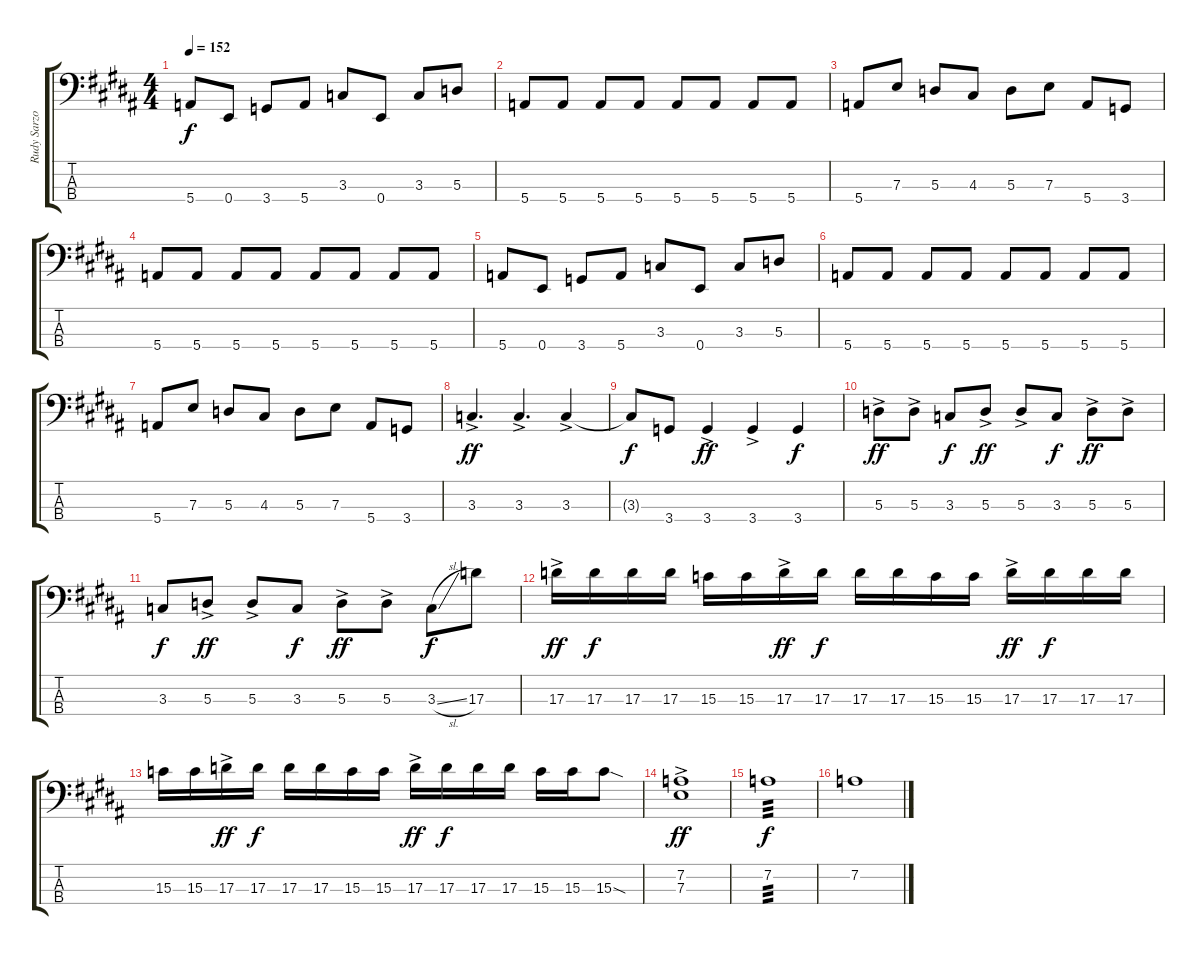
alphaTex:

\track ("Rudy Sarzo" "Rudy Sarzo") {instrument electricbasspick}
\staff {score tabs}
\tuning (G2 D2 A1 E1) {hide}
\ts (4 4)
\tempo 152
\clef f4
\ks g#minor
5.4.8{dy f} 0.4.8 3.4.8 5.4.8 3.3.8 0.4.8 3.3.8 5.3.8 |
5.4.8 5.4.8 5.4.8 5.4.8 5.4.8 5.4.8 5.4.8 5.4.8 |
5.4.8 7.3.8 5.3.8 4.3.8 5.3.8 7.3.8 5.4.8 3.4.8 |
\ks b
5.4.8 5.4.8 5.4.8 5.4.8 5.4.8 5.4.8 5.4.8 5.4.8 |
\ks g#minor
5.4.8 0.4.8 3.4.8 5.4.8 3.3.8 0.4.8 3.3.8 5.3.8 |
5.4.8 5.4.8 5.4.8 5.4.8 5.4.8 5.4.8 5.4.8 5.4.8 |
5.4.8 7.3.8 5.3.8 4.3.8 5.3.8 7.3.8 5.4.8 3.4.8 |
\ks b
3.3{ac}.4{d dy ff} 3.3{ac}.4{d} 3.3{ac}.4 |
\ks g#minor
3.3{t}.8{dy f} 3.4.8 3.4{ac}.4{dy ff} 3.4{ac}.4 3.4.4{dy f} |
5.3{ac}.8{dy ff} 5.3{ac}.8 3.3.8{dy f} 5.3{ac}.8{dy ff} 5.3{ac}.8 3.3.8{dy f} 5.3{ac}.8{dy ff} 5.3{ac}.8 |
3.3.8{dy f} 5.3{ac}.8{dy ff} 5.3{ac}.8 3.3.8{dy f} 5.3{ac}.8{dy ff} 5.3{ac}.8 3.3{sl}.8{dy f} 17.3.8 |
\ks b
17.3{ac}.16{dy ff} 17.3.16{dy f} 17.3.16 17.3.16 15.3.16 15.3.16 17.3{ac}.16{dy ff} 17.3.16{dy f} 17.3.16 17.3.16 15.3.16 15.3.16 17.3{ac}.16{dy ff} 17.3.16{dy f} 17.3.16 17.3.16 |
\ks g#minor
15.3.16 15.3.16 17.3{ac}.16{dy ff} 17.3.16{dy f} 17.3.16 17.3.16 15.3.16 15.3.16 17.3{ac}.16{dy ff} 17.3.16{dy f} 17.3.16 17.3.16 15.3.16 15.3.16 15.3{sod}.8 |
(7.2{ac} 7.3{ac}).1{dy ff} |
7.2.1{tp 3 dy f} |
\ks b
7.2.1
